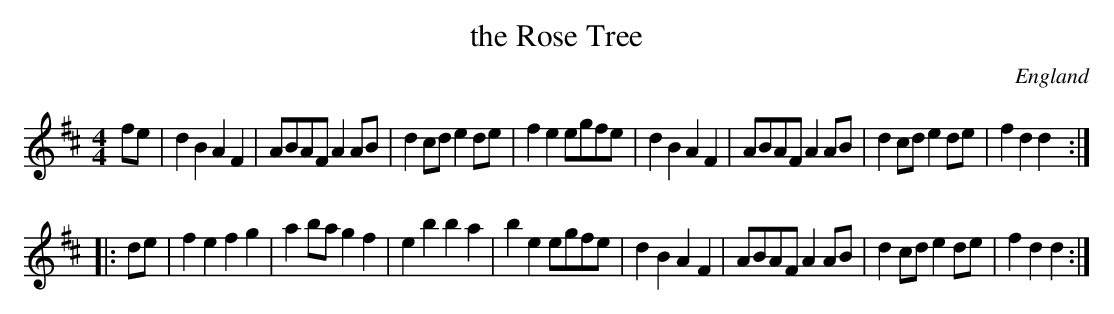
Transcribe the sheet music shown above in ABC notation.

X:1
T:the Rose Tree
M:4/4
O:England
K:D
fe|\
d2B2 A2F2|ABAF A2AB|d2cd e2de|f2e2 egfe|\
d2B2 A2F2|ABAF A2AB|d2cd e2de|f2d2 d2::
de|\
f2e2 f2g2|a2ba g2f2|e2b2 b2a2|b2e2 egfe|\
d2B2 A2F2|ABAF A2AB|d2cd e2de|f2d2 d2:|
